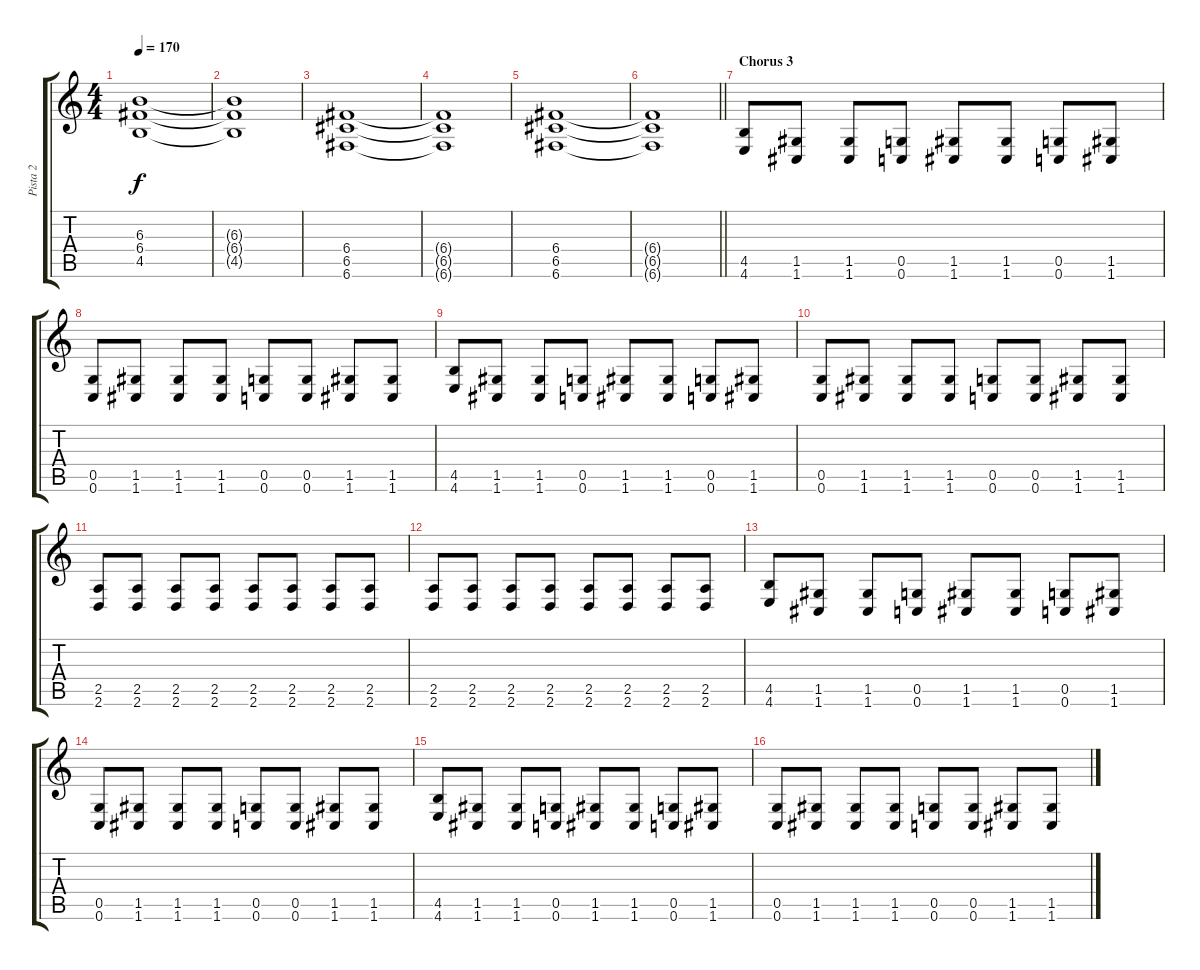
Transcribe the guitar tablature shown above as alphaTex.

\track ("Pista 2" "Pista 2") {instrument distortionguitar}
\staff {score tabs}
\tuning (D4 A3 F3 C3 G2 C2) {hide}
\ts (4 4)
\tempo 170
\clef g2
\ks c
(6.3 6.4 4.5).1{dy f} |
(6.3{t} 6.4{t} 4.5{t}).1 |
(6.4 6.5 6.6).1 |
(6.4{t} 6.5{t} 6.6{t}).1 |
(6.4 6.5 6.6).1 |
\barLineRight lightlight
(6.4{t} 6.5{t} 6.6{t}).1 |
\section ("" "Chorus 3")
(4.5 4.6).8 (1.5 1.6).8 (1.5 1.6).8 (0.5 0.6).8 (1.5 1.6).8 (1.5 1.6).8 (0.5 0.6).8 (1.5 1.6).8 |
(0.5 0.6).8 (1.5 1.6).8 (1.5 1.6).8 (1.5 1.6).8 (0.5 0.6).8 (0.5 0.6).8 (1.5 1.6).8 (1.5 1.6).8 |
(4.5 4.6).8 (1.5 1.6).8 (1.5 1.6).8 (0.5 0.6).8 (1.5 1.6).8 (1.5 1.6).8 (0.5 0.6).8 (1.5 1.6).8 |
(0.5 0.6).8 (1.5 1.6).8 (1.5 1.6).8 (1.5 1.6).8 (0.5 0.6).8 (0.5 0.6).8 (1.5 1.6).8 (1.5 1.6).8 |
(2.5 2.6).8 (2.5 2.6).8 (2.5 2.6).8 (2.5 2.6).8 (2.5 2.6).8 (2.5 2.6).8 (2.5 2.6).8 (2.5 2.6).8 |
(2.5 2.6).8 (2.5 2.6).8 (2.5 2.6).8 (2.5 2.6).8 (2.5 2.6).8 (2.5 2.6).8 (2.5 2.6).8 (2.5 2.6).8 |
(4.5 4.6).8 (1.5 1.6).8 (1.5 1.6).8 (0.5 0.6).8 (1.5 1.6).8 (1.5 1.6).8 (0.5 0.6).8 (1.5 1.6).8 |
(0.5 0.6).8 (1.5 1.6).8 (1.5 1.6).8 (1.5 1.6).8 (0.5 0.6).8 (0.5 0.6).8 (1.5 1.6).8 (1.5 1.6).8 |
(4.5 4.6).8 (1.5 1.6).8 (1.5 1.6).8 (0.5 0.6).8 (1.5 1.6).8 (1.5 1.6).8 (0.5 0.6).8 (1.5 1.6).8 |
(0.5 0.6).8 (1.5 1.6).8 (1.5 1.6).8 (1.5 1.6).8 (0.5 0.6).8 (0.5 0.6).8 (1.5 1.6).8 (1.5 1.6).8
